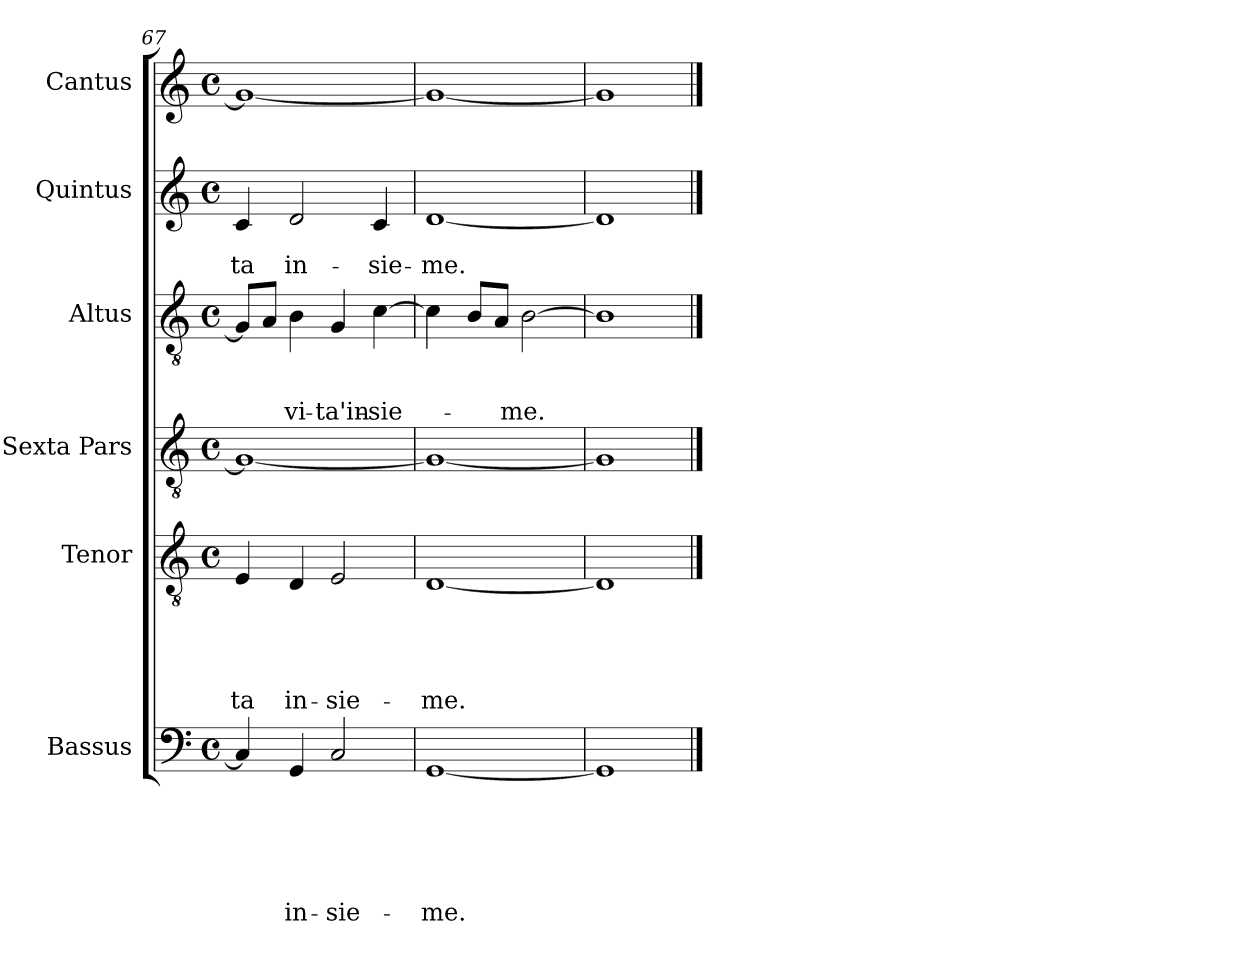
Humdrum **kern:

**kern	**text	**text	**text	**text	**text	**text	**kern	**text	**text	**text	**text	**text	**kern	**kern	**text	**text	**text	**kern	**text	**text	**kern
*part6	*part6	*part6	*part6	*part6	*part6	*part6	*part5	*part5	*part5	*part5	*part5	*part5	*part4	*part3	*part3	*part3	*part3	*part2	*part2	*part2	*part1
*staff6	*staff6	*staff6	*staff6	*staff6	*staff6	*staff6	*staff5	*staff5	*staff5	*staff5	*staff5	*staff5	*staff4	*staff3	*staff3	*staff3	*staff3	*staff2	*staff2	*staff2	*staff1
*I"Bassus	*	*	*	*	*	*	*I"Tenor	*	*	*	*	*	*I"Sexta Pars	*I"Altus	*	*	*	*I"Quintus	*	*	*I"Cantus
*clefF4	*	*	*	*	*	*	*clefGv2	*	*	*	*	*	*clefGv2	*clefGv2	*	*	*	*clefG2	*	*	*clefG2
*k[]	*	*	*	*	*	*	*k[]	*	*	*	*	*	*k[]	*k[]	*	*	*	*k[]	*	*	*k[]
*C:	*	*	*	*	*	*	*C:	*	*	*	*	*	*C:	*C:	*	*	*	*C:	*	*	*C:
*M4/4	*	*	*	*	*	*	*M4/4	*	*	*	*	*	*M4/4	*M4/4	*	*	*	*M4/4	*	*	*M4/4
*met(c)	*	*	*	*	*	*	*met(c)	*	*	*	*	*	*met(c)	*met(c)	*	*	*	*met(c)	*	*	*met(c)
=67	=67	=67	=67	=67	=67	=67	=67	=67	=67	=67	=67	=67	=67	=67	=67	=67	=67	=67	=67	=67	=67
4C/]	.	.	.	.	.	.	4E/	.	.	.	.	-ta	1G_	8G/L]	.	.	.	4c/	.	-ta	1g_
.	.	.	.	.	.	.	.	.	.	.	.	.	.	8A/J	.	.	.	.	.	.	.
4GG/	.	.	.	.	.	in-	4D/	.	.	.	.	in-	.	4B\	.	.	vi-	2d/	.	in-	.
2C/	.	.	.	.	.	-sie-	2E/	.	.	.	.	-sie-	.	4G/	.	.	-ta'in-	.	.	.	.
.	.	.	.	.	.	.	.	.	.	.	.	.	.	[4c\	.	.	-sie-	4c/	.	-sie-	.
!!LO:LB:g=z
=68	=68	=68	=68	=68	=68	=68	=68	=68	=68	=68	=68	=68	=68	=68	=68	=68	=68	=68	=68	=68	=68
[1GG	.	.	.	.	.	-me.	[1D	.	.	.	.	-me.	1G_	4c\]	.	.	.	[1d	.	-me.	1g_
.	.	.	.	.	.	.	.	.	.	.	.	.	.	8B/L	.	.	.	.	.	.	.
.	.	.	.	.	.	.	.	.	.	.	.	.	.	8A/J	.	.	.	.	.	.	.
.	.	.	.	.	.	.	.	.	.	.	.	.	.	[2B\	.	.	-me.	.	.	.	.
=69	=69	=69	=69	=69	=69	=69	=69	=69	=69	=69	=69	=69	=69	=69	=69	=69	=69	=69	=69	=69	=69
1GG]	.	.	.	.	.	.	1D]	.	.	.	.	.	1G]	1B]	.	.	.	1d]	.	.	1g]
==	==	==	==	==	==	==	==	==	==	==	==	==	==	==	==	==	==	==	==	==	==
*-	*-	*-	*-	*-	*-	*-	*-	*-	*-	*-	*-	*-	*-	*-	*-	*-	*-	*-	*-	*-	*-
